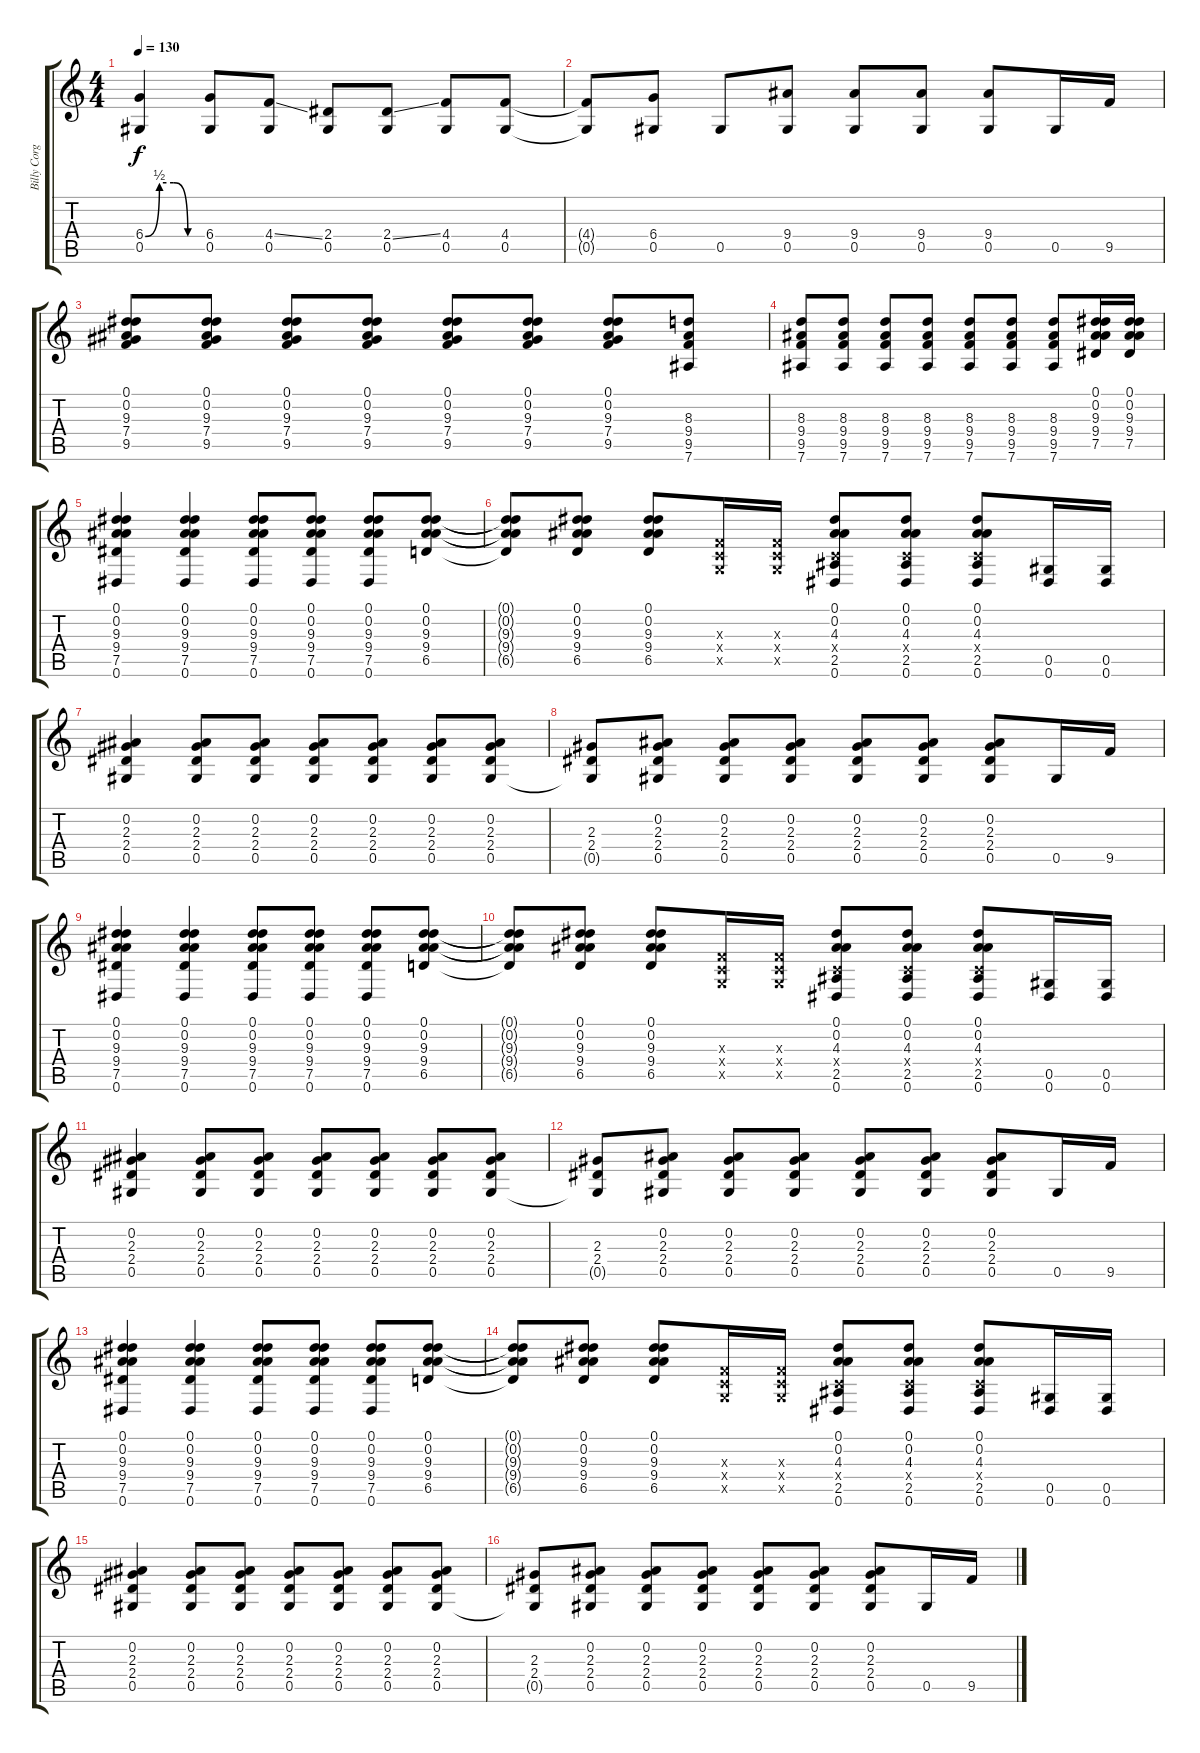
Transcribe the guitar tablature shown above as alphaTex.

\track ("Billy Corgan" "Billy Corg") {instrument distortionguitar}
\staff {score tabs}
\tuning (Eb4 Bb3 Gb3 Db3 Ab2 Eb2) {hide}
\ts (4 4)
\tempo 130
\clef g2
\ks c
(6.4{be (custom 0 0 15 2 30 2 45 0 60 0)} 0.5).4{dy f} (6.4 0.5).8 (4.4{ss} 0.5).8 (2.4 0.5).8 (2.4{ss} 0.5).8 (4.4 0.5).8 (4.4 0.5).8 |
(4.4{t} 0.5{t}).8 (6.4 0.5).8 0.5.8 (9.4 0.5).8 (9.4 0.5).8 (9.4 0.5).8 (9.4 0.5).8 0.5.16 9.5.16 |
(0.1 0.2 9.3 7.4 9.5).8 (0.1 0.2 9.3 7.4 9.5).8 (0.1 0.2 9.3 7.4 9.5).8 (0.1 0.2 9.3 7.4 9.5).8 (0.1 0.2 9.3 7.4 9.5).8 (0.1 0.2 9.3 7.4 9.5).8 (0.1 0.2 9.3 7.4 9.5).8 (8.3 9.4 9.5 7.6).8 |
(8.3 9.4 9.5 7.6).8 (8.3 9.4 9.5 7.6).8 (8.3 9.4 9.5 7.6).8 (8.3 9.4 9.5 7.6).8 (8.3 9.4 9.5 7.6).8 (8.3 9.4 9.5 7.6).8 (8.3 9.4 9.5 7.6).8 (0.1 0.2 9.3 9.4 7.5).16 (0.1 0.2 9.3 9.4 7.5).16 |
(0.1 0.2 9.3 9.4 7.5 0.6).4 (0.1 0.2 9.3 9.4 7.5 0.6).4 (0.1 0.2 9.3 9.4 7.5 0.6).8 (0.1 0.2 9.3 9.4 7.5 0.6).8 (0.1 0.2 9.3 9.4 7.5 0.6).8 (0.1 0.2 9.3 9.4 6.5).8 |
(0.1{t} 0.2{t} 9.3{t} 9.4{t} 6.5{t}).8 (0.1 0.2 9.3 9.4 6.5).8 (0.1 0.2 9.3 9.4 6.5).8 (-1.3{x} -1.4{x} -1.5{x}).16 (-1.3{x} -1.4{x} -1.5{x}).16 (0.1 0.2 4.3 -1.4{x} 2.5 0.6).8 (0.1 0.2 4.3 -1.4{x} 2.5 0.6).8 (0.1 0.2 4.3 -1.4{x} 2.5 0.6).8 (0.5 0.6).16 (0.5 0.6).16 |
(0.2 2.3 2.4 0.5).4 (0.2 2.3 2.4 0.5).8 (0.2 2.3 2.4 0.5).8 (0.2 2.3 2.4 0.5).8 (0.2 2.3 2.4 0.5).8 (0.2 2.3 2.4 0.5).8 (0.2 2.3 2.4 0.5).8 |
(2.3 2.4 0.5{t}).8 (0.2 2.3 2.4 0.5).8 (0.2 2.3 2.4 0.5).8 (0.2 2.3 2.4 0.5).8 (0.2 2.3 2.4 0.5).8 (0.2 2.3 2.4 0.5).8 (0.2 2.3 2.4 0.5).8 0.5.16 9.5.16 |
(0.1 0.2 9.3 9.4 7.5 0.6).4 (0.1 0.2 9.3 9.4 7.5 0.6).4 (0.1 0.2 9.3 9.4 7.5 0.6).8 (0.1 0.2 9.3 9.4 7.5 0.6).8 (0.1 0.2 9.3 9.4 7.5 0.6).8 (0.1 0.2 9.3 9.4 6.5).8 |
(0.1{t} 0.2{t} 9.3{t} 9.4{t} 6.5{t}).8 (0.1 0.2 9.3 9.4 6.5).8 (0.1 0.2 9.3 9.4 6.5).8 (-1.3{x} -1.4{x} -1.5{x}).16 (-1.3{x} -1.4{x} -1.5{x}).16 (0.1 0.2 4.3 -1.4{x} 2.5 0.6).8 (0.1 0.2 4.3 -1.4{x} 2.5 0.6).8 (0.1 0.2 4.3 -1.4{x} 2.5 0.6).8 (0.5 0.6).16 (0.5 0.6).16 |
(0.2 2.3 2.4 0.5).4 (0.2 2.3 2.4 0.5).8 (0.2 2.3 2.4 0.5).8 (0.2 2.3 2.4 0.5).8 (0.2 2.3 2.4 0.5).8 (0.2 2.3 2.4 0.5).8 (0.2 2.3 2.4 0.5).8 |
(2.3 2.4 0.5{t}).8 (0.2 2.3 2.4 0.5).8 (0.2 2.3 2.4 0.5).8 (0.2 2.3 2.4 0.5).8 (0.2 2.3 2.4 0.5).8 (0.2 2.3 2.4 0.5).8 (0.2 2.3 2.4 0.5).8 0.5.16 9.5.16 |
(0.1 0.2 9.3 9.4 7.5 0.6).4 (0.1 0.2 9.3 9.4 7.5 0.6).4 (0.1 0.2 9.3 9.4 7.5 0.6).8 (0.1 0.2 9.3 9.4 7.5 0.6).8 (0.1 0.2 9.3 9.4 7.5 0.6).8 (0.1 0.2 9.3 9.4 6.5).8 |
(0.1{t} 0.2{t} 9.3{t} 9.4{t} 6.5{t}).8 (0.1 0.2 9.3 9.4 6.5).8 (0.1 0.2 9.3 9.4 6.5).8 (-1.3{x} -1.4{x} -1.5{x}).16 (-1.3{x} -1.4{x} -1.5{x}).16 (0.1 0.2 4.3 -1.4{x} 2.5 0.6).8 (0.1 0.2 4.3 -1.4{x} 2.5 0.6).8 (0.1 0.2 4.3 -1.4{x} 2.5 0.6).8 (0.5 0.6).16 (0.5 0.6).16 |
(0.2 2.3 2.4 0.5).4 (0.2 2.3 2.4 0.5).8 (0.2 2.3 2.4 0.5).8 (0.2 2.3 2.4 0.5).8 (0.2 2.3 2.4 0.5).8 (0.2 2.3 2.4 0.5).8 (0.2 2.3 2.4 0.5).8 |
(2.3 2.4 0.5{t}).8 (0.2 2.3 2.4 0.5).8 (0.2 2.3 2.4 0.5).8 (0.2 2.3 2.4 0.5).8 (0.2 2.3 2.4 0.5).8 (0.2 2.3 2.4 0.5).8 (0.2 2.3 2.4 0.5).8 0.5.16 9.5.16
